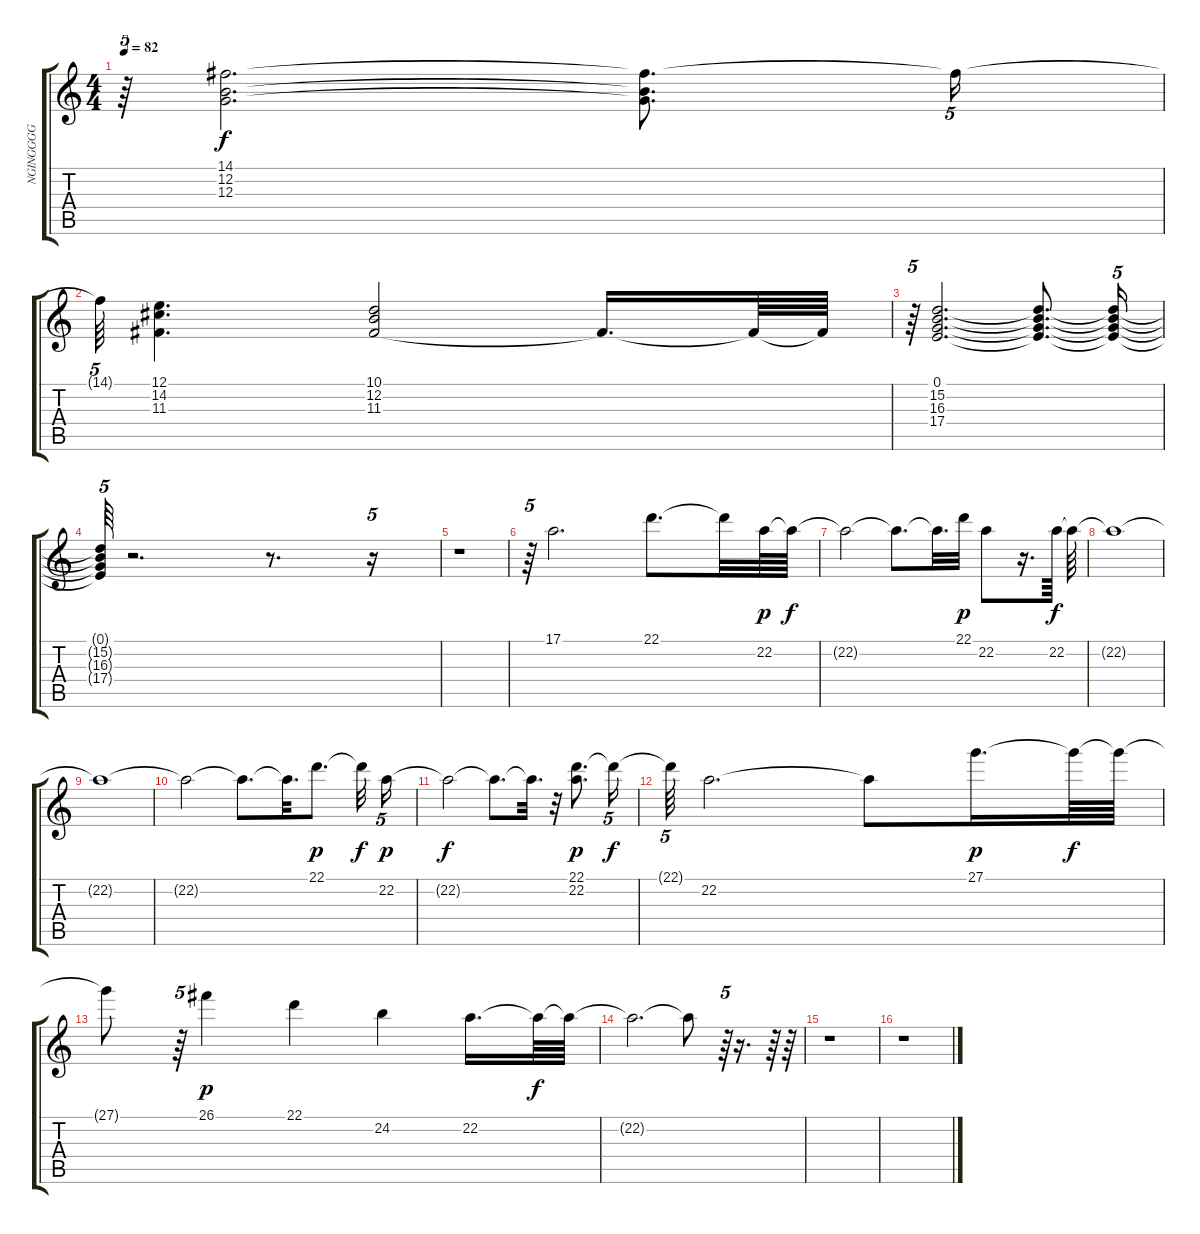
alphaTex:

\track ("NGINGGGG" "NGINGGGG") {instrument synthstrings1}
\staff {score tabs}
\tuning (E4 B3 G3 D3 A2 E2) {hide}
\ts (4 4)
\tempo 82
\clef g2
\ks c
r.64{tu (5 4) dy f} (14.1 12.2 12.3).2{d} (14.1{t} 12.2{t} 12.3{t}).8{d} 14.1{t}.16{tu (5 4)} |
14.1{t}.64{tu (5 4)} (12.1 14.2 11.3).4{d} (10.1 12.2 11.3).2 11.3{t}.16{d} 11.3{t}.64 11.3{t}.64 |
r.64{tu (5 4)} (0.1 15.2 16.3 17.4).2{d} (0.1{t} 15.2{t} 16.3{t} 17.4{t}).8{d} (0.1{t} 15.2{t} 16.3{t} 17.4{t}).16{tu (5 4)} |
(0.1{t} 15.2{t} 16.3{t} 17.4{t}).64{tu (5 4)} r.2{d} r.8{d} r.16{tu (5 4)} |
r.1 |
r.64{tu (5 4)} 17.1.2{d} 22.1.8{d} 22.1{t}.32 22.2.64{dy p} 22.2{t}.64{dy f} |
22.2{t}.2 22.2{t}.8{d} 22.2{t}.32{d} 22.1.32{dy p} 22.2.8 r.16{d} 22.2.64{dy f} 22.2{t}.64 |
22.2{t}.1 |
22.2{t}.1 |
22.2{t}.2 22.2{t}.8{d} 22.2{t}.32{d} 22.1.8{d dy p} 22.1{t}.32{dy f} 22.2.16{tu (5 4) dy p} |
22.2{t}.2{dy f} 22.2{t}.8{d} 22.2{t}.32{d} r.32 (22.1 22.2).8{d dy p} 22.1{t}.16{tu (5 4) dy f} |
22.1{t}.64{tu (5 4)} 22.2.2{d} 22.2{t}.8 27.1.16{d dy p} 27.1{t}.64{dy f} 27.1{t}.64 |
27.1{t}.8 r.64{tu (5 4)} 26.1.4{dy p} 22.1.4 24.2.4 22.2.16{d} 22.2{t}.64{dy f} 22.2{t}.64 |
22.2{t}.2{d} 22.2{t}.8 r.64{tu (5 4)} r.16{d} r.64 r.64 |
r.1 |
r.1
